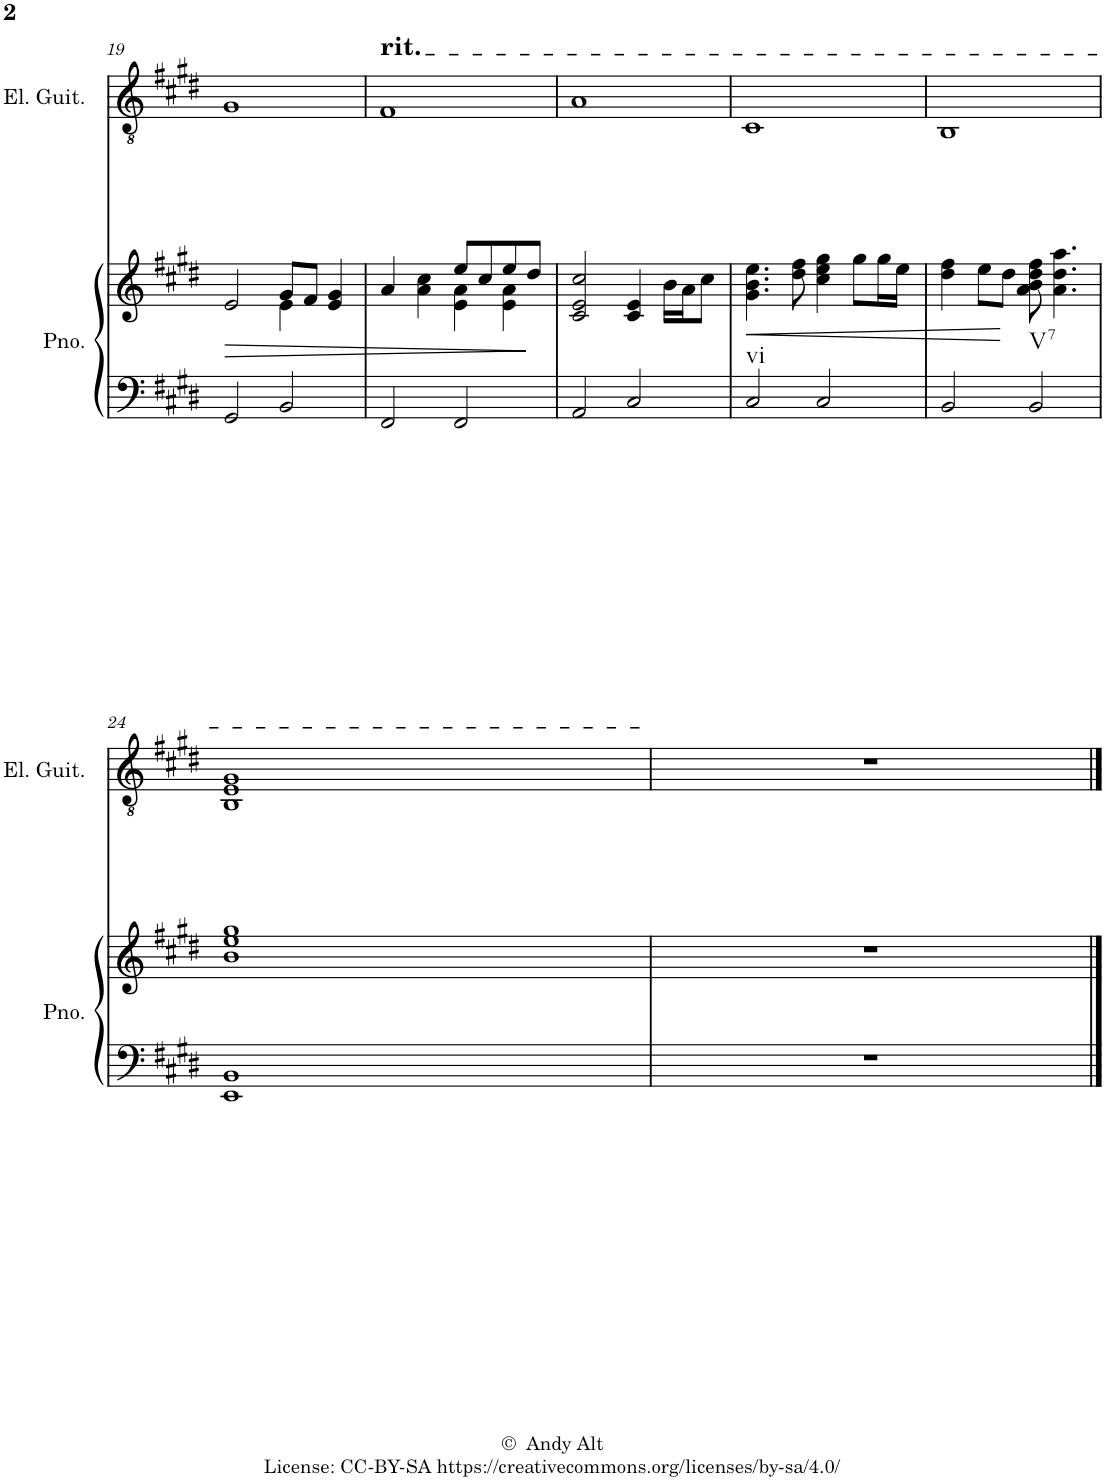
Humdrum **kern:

**kern	**kern	**dynam	**kern
*part2	*part2	*part2	*part1
*staff3	*staff2	*staff2/3	*staff1
*I"Piano	*	*	*I"Electric Guitar
*I'Pno.	*	*	*I'El. Guit.
!!LO:PB:g=z
*clefF4	*clefG2	*	*clefGv2
*k[f#c#g#d#]	*k[f#c#g#d#]	*	*k[f#c#g#d#]
*M4/4	*M4/4	*	*M4/4
=19	=19	=19	=19
!	!	!LO:HP:b	!
*	*^	*	*
2GG#/	2e/	2ryy	>	1G#
2BB/	4e\	8g#/L	.	.
.	.	8f#/J	.	.
.	4e/ 4g#/	4ryy	.	.
=20	=20	=20	=20	=20
!	!	!	!	!LO:TX:a:t=rit.
2FF#/	4a/	2ryy	.	1F#
.	4a\ 4cc#\	.	.	.
2FF#/	8ee/L	4e\ 4a\	.	.
.	8cc#/	.	.	.
.	8ee/	4e\ 4a\	.	.
.	8dd#/J	.	.	.
*	*v	*v	*	*
.	.	]	.
=21	=21	=21	=21
2AA/	2c#/ 2e/ 2cc#/	.	1A
2C#/	4c#/ 4e/	.	.
.	16b\LL	.	.
.	16a\J	.	.
.	8cc#\J	.	.
=22	=22	=22	=22
!	!LO:TX:b:t=vi	!	!
!	!	!LO:HP:b	!
2C#/	4.g#\ 4.b\ 4.ee\	<	1C#
.	8dd#\ 8ff#\	.	.
2C#/	4cc#\ 4ee\ 4gg#\	.	.
.	8gg#\L	.	.
.	16gg#\L	.	.
.	16ee\JJ	.	.
=23	=23	=23	=23
2BB/	4dd#\ 4ff#\	.	1BB
.	8ee\L	.	.
.	8dd#\J	[	.
!	!LO:TX:b:t=V7	!	!
2BB/	8a\ 8b\ 8dd#\ 8ff#\	.	.
.	4.a\ 4.dd#\ 4.aa\	.	.
!!LO:LB:g=z
=24	=24	=24	=24
1EE 1BB	1b 1ee 1gg#	.	1BB 1E 1G#
=25	=25	=25	=25
1r	1r	.	1r
==	==	==	==
*-	*-	*-	*-
